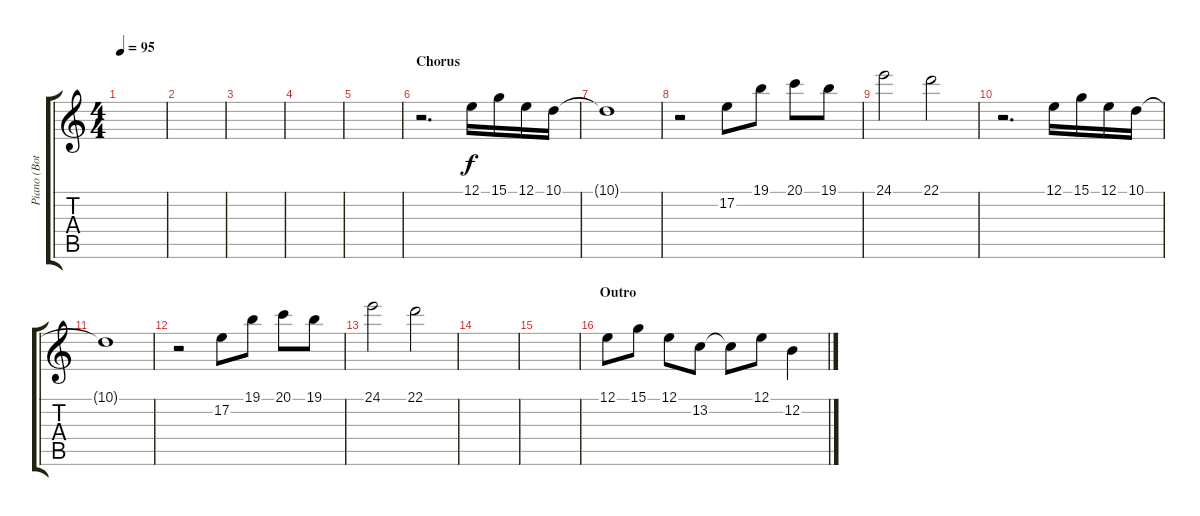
\track ("Piano (Both Hands)" "Piano (Bot") {instrument brightacousticpiano}
\staff {score tabs}
\tuning (E4 B3 G3 D3 A2 E2) {hide}
\ts (4 4)
\tempo 95
\clef g2
\ks c
|
|
|
|
|
\section ("" "Chorus")
r.2{d} 12.1.16 15.1.16 12.1.16 10.1.16 |
10.1{t}.1 |
r.2 17.2.8 19.1.8 20.1.8 19.1.8 |
24.1.2 22.1.2 |
r.2{d} 12.1.16 15.1.16 12.1.16 10.1.16 |
10.1{t}.1 |
r.2 17.2.8 19.1.8 20.1.8 19.1.8 |
24.1.2 22.1.2 |
|
|
\section ("" "Outro")
12.1.8 15.1.8 12.1.8 13.2.8 13.2{t}.8 12.1.8 12.2.4
